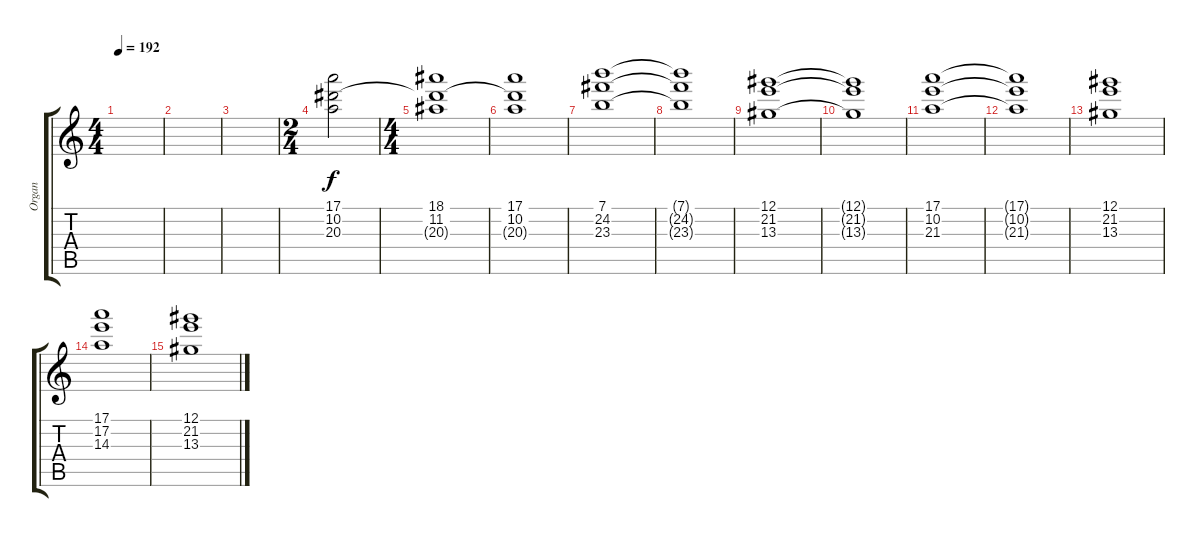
\track ("Organ" "Organ") {instrument churchorgan}
\staff {score tabs}
\tuning (E5 B4 G4 D4 A3 E3) {hide}
\ts (4 4)
\tempo 192
\clef g2
\ks c
|
|
|
\ts (2 4)
(17.1 10.2 20.3).2 |
\ts (4 4)
(18.1 11.2 20.3{t}).1 |
(17.1 10.2 20.3{t}).1 |
(7.1 24.2 23.3).1 |
(7.1{t} 24.2{t} 23.3{t}).1 |
(12.1 21.2 13.3).1 |
(12.1{t} 21.2{t} 13.3{t}).1 |
(17.1 10.2 21.3).1 |
(17.1{t} 10.2{t} 21.3{t}).1 |
(12.1 21.2 13.3).1 |
(17.1 17.2 14.3).1 |
(12.1 21.2 13.3).1
